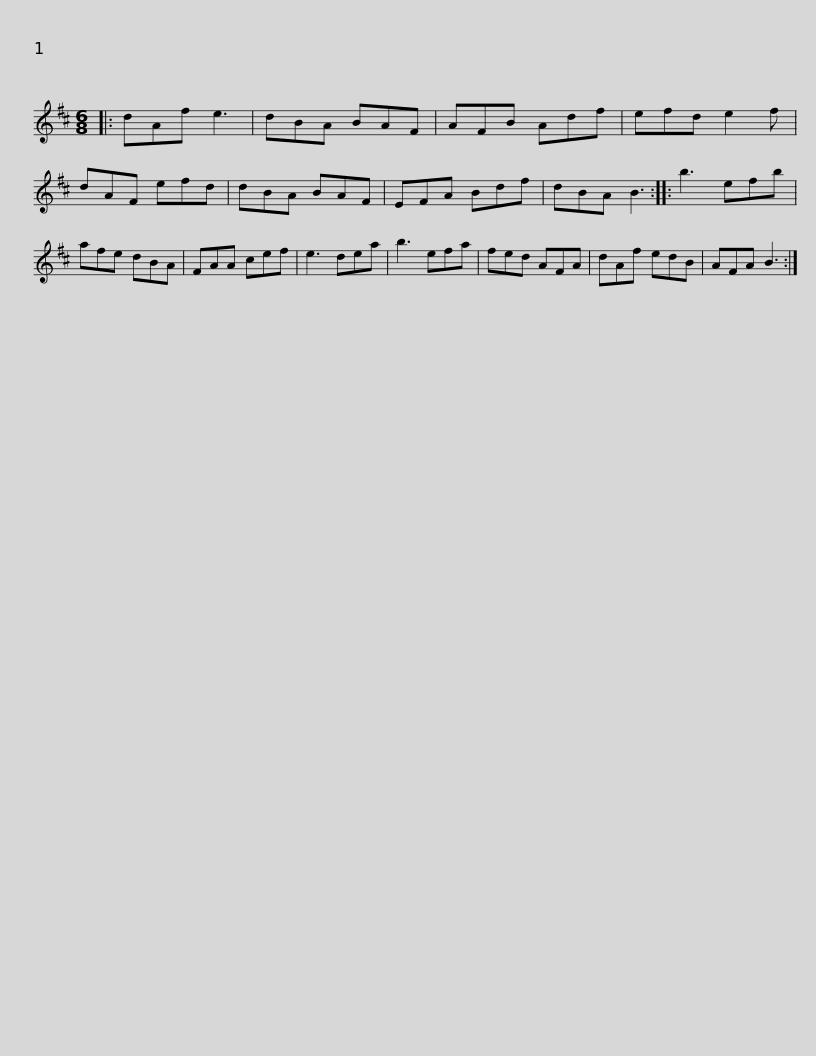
X:1
L:1/8
M:6/8
I:linebreak $
K:D
V:1 treble
V:1
|: dAf e3 | dBA BAF | AFB Adf | efd e2 f | dAF efd | %5
 dBA BAF | EFA Bdf |$ dBA B3 :: b3 efb | afe dBA | %10
 FAA cef | e3 dea | b3 efa | fed AFA | dAf edB |$ %15
 AFA B3 :| %16
